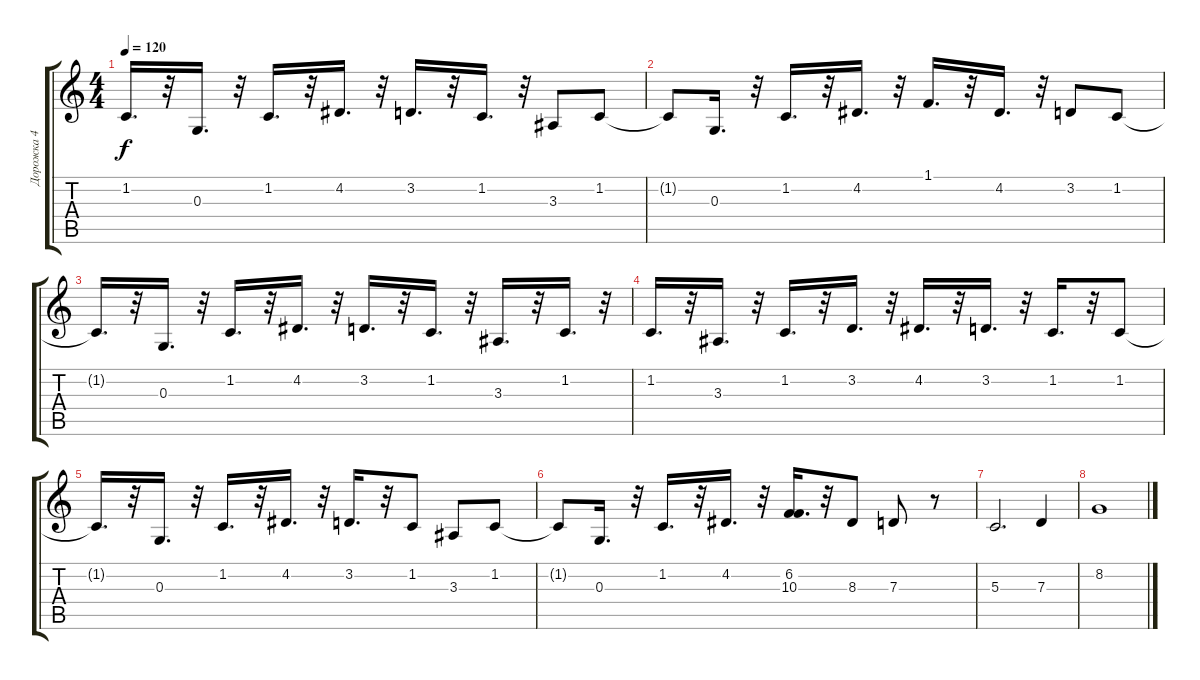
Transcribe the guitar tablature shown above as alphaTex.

\track ("Дорожка 4" "Дорожка 4") {instrument electricpiano2}
\staff {score tabs}
\tuning (E4 B3 G3 D3 A2 E2) {hide}
\ts (4 4)
\tempo 120
\clef g2
\ks c
1.2.16{d dy f} r.32 0.3.16{d} r.32 1.2.16{d} r.32 4.2.16{d} r.32 3.2.16{d} r.32 1.2.16{d} r.32 3.3.8 1.2.8 |
1.2{t}.8 0.3.16{d} r.32 1.2.16{d} r.32 4.2.16{d} r.32 1.1.16{d} r.32 4.2.16{d} r.32 3.2.8 1.2.8 |
1.2{t}.16{d} r.32 0.3.16{d} r.32 1.2.16{d} r.32 4.2.16{d} r.32 3.2.16{d} r.32 1.2.16{d} r.32 3.3.16{d} r.32 1.2.16{d} r.32 |
1.2.16{d} r.32 3.3.16{d} r.32 1.2.16{d} r.32 3.2.16{d} r.32 4.2.16{d} r.32 3.2.16{d} r.32 1.2.16{d} r.32 1.2.8 |
1.2{t}.16{d} r.32 0.3.16{d} r.32 1.2.16{d} r.32 4.2.16{d} r.32 3.2.16{d} r.32 1.2.8 3.3.8 1.2.8 |
1.2{t}.8 0.3.16{d} r.32 1.2.16{d} r.32 4.2.16{d} r.32 (6.2 10.3).16{d} r.32 8.3.8 7.3.8 r.8 |
5.3.2{d} 7.3.4 |
8.2.1
